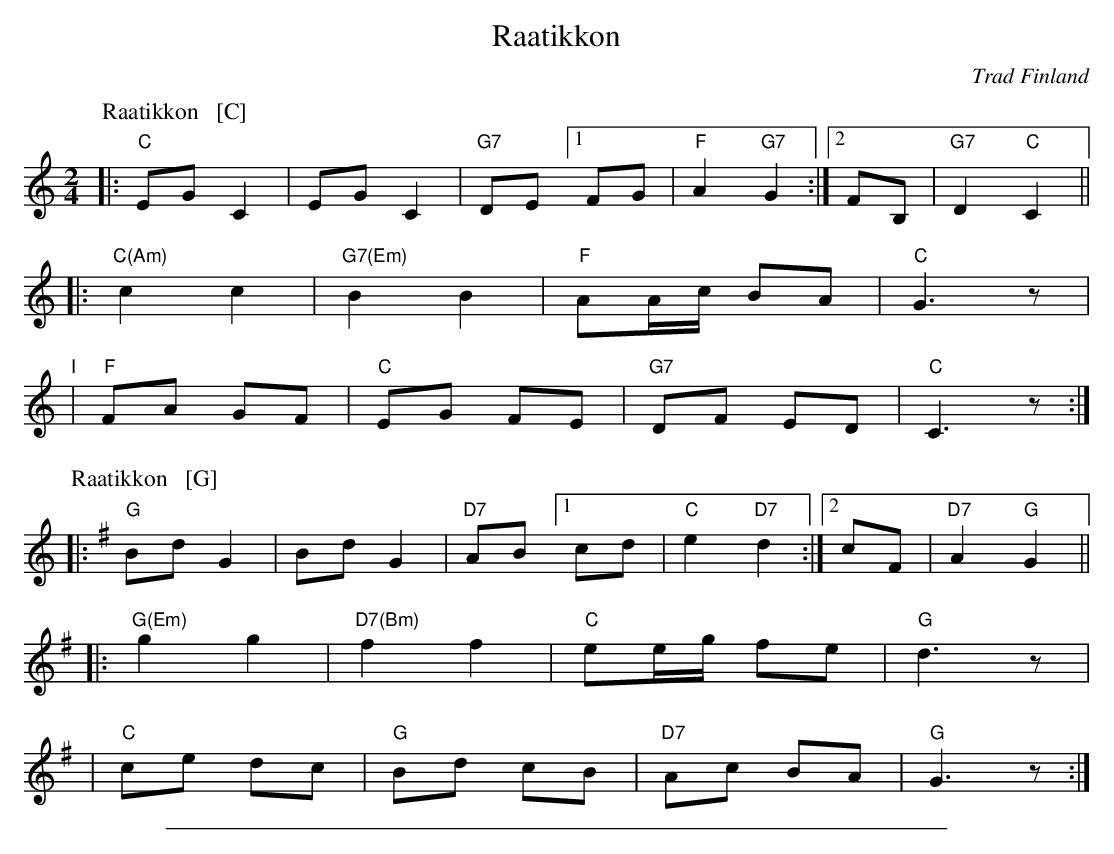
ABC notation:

X:1
T: Raatikkon
O: Trad Finland
M: 2/4
L: 1/8
K: C
P: Raatikkon   [C]
|: "C"EG C2 | EG C2 | "G7"DE [1  FG | "F"A2 "G7"G2 :|[2 FB,| "G7"D2 "C"C2 ||
|: "C(Am)"c2 c2 | "G7(Em)"B2 B2 | "F"AA/c/ BA | "C"G3 z |
"I"\
|  "F"FA GF | "C"EG FE | "G7"DF ED | "C"C3 z :|
P: Raatikkon   [G]
K: G
|: "G"Bd G2 | Bd G2 | "D7"AB [1 cd | "C"e2 "D7"d2 :|[2 cF| "D7"A2 "G"G2 ||
|: "G(Em)"g2 g2 | "D7(Bm)"f2 f2 | "C"ee/g/ fe | "G"d3 z |
|  "C"ce dc | "G"Bd cB | "D7"Ac BA | "G"G3 z :|
